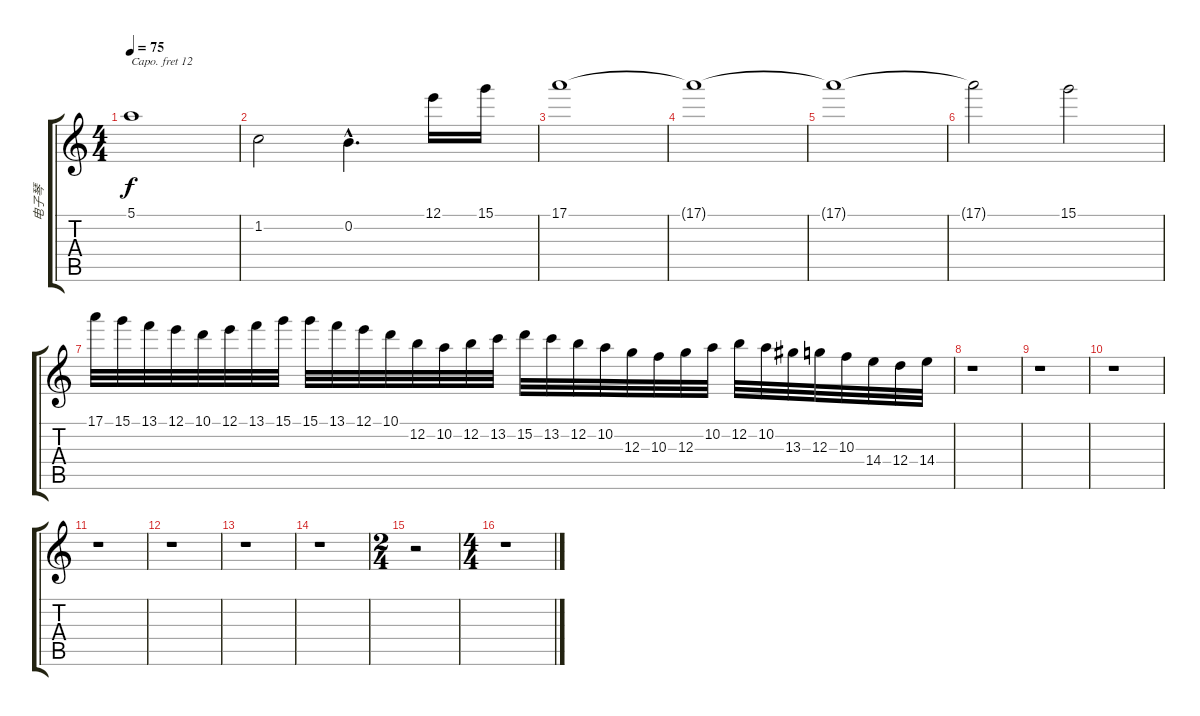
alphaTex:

\track ("电子琴" "电子琴") {instrument stringensemble1}
\staff {score tabs}
\capo 12
\tuning (E4 B3 G3 D3 A2 E2) {hide}
\ts (4 4)
\tempo 75
\clef g2
\ks c
5.1.1{dy f} |
1.2.2 0.2{hac}.4{d} 12.1.16 15.1.16 |
17.1.1 |
17.1{t}.1 |
17.1{t}.1 |
17.1{t}.2 15.1.2 |
17.1.32 15.1.32 13.1.32 12.1.32 10.1.32 12.1.32 13.1.32 15.1.32 15.1.32 13.1.32 12.1.32 10.1.32 12.2.32 10.2.32 12.2.32 13.2.32 15.2.32 13.2.32 12.2.32 10.2.32 12.3.32 10.3.32 12.3.32 10.2.32 12.2.32 10.2.32 13.3.32 12.3.32 10.3.32 14.4.32 12.4.32 14.4.32 |
r.1 |
r.1 |
r.1 |
r.1 |
r.1 |
r.1 |
r.1 |
\ts (2 4)
r.2 |
\ts (4 4)
r.1
